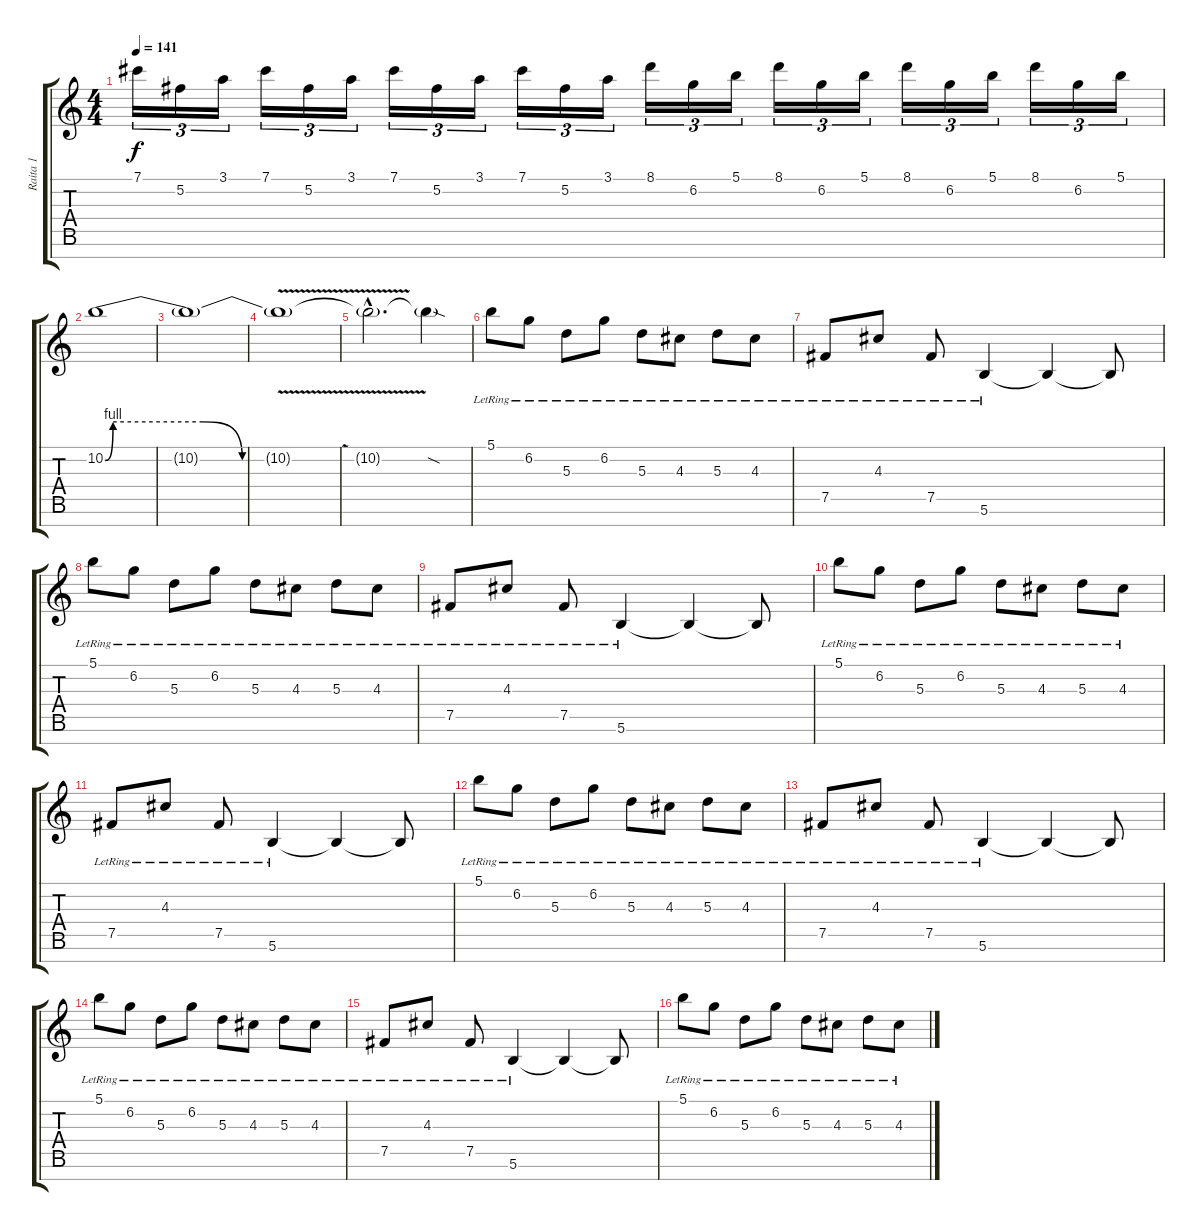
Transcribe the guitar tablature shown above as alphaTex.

\track ("Raita 1" "Raita 1") {instrument distortionguitar}
\staff {score tabs}
\tuning (Gb4 Db4 A3 E3 B2 Gb2 B1) {hide}
\ts (4 4)
\tempo 141
\clef g2
\ks c
7.1.16{tu (3 2) dy f} 5.2.16{tu (3 2)} 3.1.16{tu (3 2)} 7.1.16{tu (3 2)} 5.2.16{tu (3 2)} 3.1.16{tu (3 2)} 7.1.16{tu (3 2)} 5.2.16{tu (3 2)} 3.1.16{tu (3 2)} 7.1.16{tu (3 2)} 5.2.16{tu (3 2)} 3.1.16{tu (3 2)} 8.1.16{tu (3 2)} 6.2.16{tu (3 2)} 5.1.16{tu (3 2)} 8.1.16{tu (3 2)} 6.2.16{tu (3 2)} 5.1.16{tu (3 2)} 8.1.16{tu (3 2)} 6.2.16{tu (3 2)} 5.1.16{tu (3 2)} 8.1.16{tu (3 2)} 6.2.16{tu (3 2)} 5.1.16{tu (3 2)} |
10.2{be (custom 0 0 2 4 25 4 35 0 60 0)}.1 |
10.2{t}.1 |
10.2{v t}.1 |
10.2{hac t}.2{d} 10.2{sod t}.4 |
5.1{lr}.8{balance 0} 6.2{lr}.8 5.3{lr}.8 6.2{lr}.8 5.3{lr}.8 4.3{lr}.8 5.3{lr}.8 4.3{lr}.8 |
7.5{lr}.8 4.3{lr}.8 7.5{lr}.8 5.6{lr}.4 5.6{t}.4 5.6{t}.8 |
5.1{lr}.8 6.2{lr}.8 5.3{lr}.8 6.2{lr}.8 5.3{lr}.8 4.3{lr}.8 5.3{lr}.8 4.3{lr}.8 |
7.5{lr}.8 4.3{lr}.8 7.5{lr}.8 5.6{lr}.4 5.6{t}.4 5.6{t}.8 |
5.1{lr}.8 6.2{lr}.8 5.3{lr}.8 6.2{lr}.8 5.3{lr}.8 4.3{lr}.8 5.3{lr}.8 4.3{lr}.8 |
7.5{lr}.8 4.3{lr}.8 7.5{lr}.8 5.6{lr}.4 5.6{t}.4 5.6{t}.8 |
5.1{lr}.8 6.2{lr}.8 5.3{lr}.8 6.2{lr}.8 5.3{lr}.8 4.3{lr}.8 5.3{lr}.8 4.3{lr}.8 |
7.5{lr}.8 4.3{lr}.8 7.5{lr}.8 5.6{lr}.4 5.6{t}.4 5.6{t}.8 |
5.1{lr}.8 6.2{lr}.8 5.3{lr}.8 6.2{lr}.8 5.3{lr}.8 4.3{lr}.8 5.3{lr}.8 4.3{lr}.8 |
7.5{lr}.8 4.3{lr}.8 7.5{lr}.8 5.6{lr}.4 5.6{t}.4 5.6{t}.8 |
5.1{lr}.8 6.2{lr}.8 5.3{lr}.8 6.2{lr}.8 5.3{lr}.8 4.3{lr}.8 5.3{lr}.8 4.3{lr}.8
